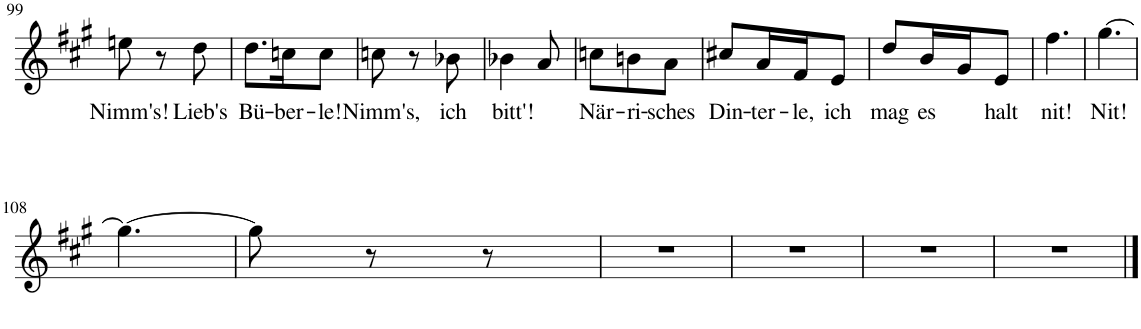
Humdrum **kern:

**kern	**text
*part1	*part1
*staff1	*staff1
*I"Piano	*
*I'Pno	*
!!LO:PB:g=z
*clefG2	*
*k[f#c#g#]	*
*M3/8	*
=99	=99
!	!LO:LY:b
8een\	Nimm's!
8r	.
!	!LO:LY:b
8dd\	Lieb's
=100	=100
!	!LO:LY:b
8.dd\L	Bü-
!	!LO:LY:b
16ccn\K	-ber-
!	!LO:LY:b
8cc\J	-le!
=101	=101
!	!LO:LY:b
8ccn\	Nimm's,
8r	.
!	!LO:LY:b
8b-X\	ich
=102	=102
!	!LO:LY:b
4b-X\	bitt'!
8a/	.
=103	=103
!	!LO:LY:b
8ccn\L	När-
!	!LO:LY:b
8bn\	-ri-
!	!LO:LY:b
8a\J	-sches
=104	=104
!	!LO:LY:b
8cc#X/L	Din-
!	!LO:LY:b
16a/L	-ter-
!	!LO:LY:b
16f#/J	-le,
!	!LO:LY:b
8e/J	ich
=105	=105
!	!LO:LY:b
8dd/L	mag
!	!LO:LY:b
16b/L	es
16g#/J	.
!	!LO:LY:b
8e/J	halt
=106	=106
!	!LO:LY:b
4.ff#\	nit!
=107	=107
!	!LO:LY:b
[4.gg#\	Nit!
!!LO:LB:g=z
=108	=108
4.gg#\_	.
=109	=109
8gg#\]	.
8r	.
8r	.
=110	=110
4.r	.
=111	=111
4.r	.
=112	=112
4.r	.
=113	=113
4.r	.
==	==
*-	*-
